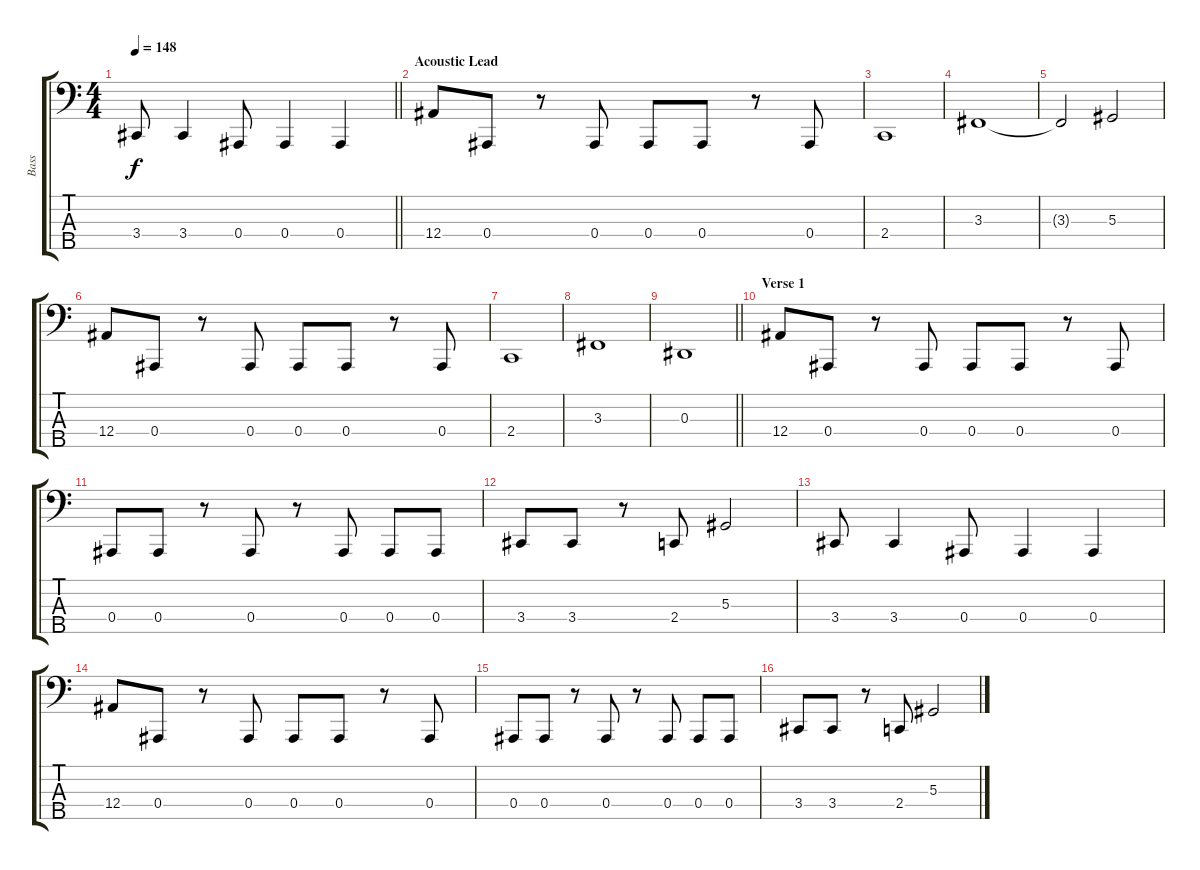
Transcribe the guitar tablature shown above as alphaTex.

\track ("Bass" "Bass") {instrument electricbassfinger}
\staff {score tabs}
\tuning (Db2 Ab1 Eb1 Bb0 F0) {hide}
\ts (4 4)
\tempo 148
\clef f4
\barLineRight lightlight
\ks c
3.4.8{dy f} 3.4.4 0.4.8 0.4.4 0.4.4 |
\section ("" "Acoustic Lead")
12.4.8 0.4.8 r.8 0.4.8 0.4.8 0.4.8 r.8 0.4.8 |
2.4.1 |
3.3.1 |
3.3{t}.2 5.3.2 |
12.4.8 0.4.8 r.8 0.4.8 0.4.8 0.4.8 r.8 0.4.8 |
2.4.1 |
3.3.1 |
\barLineRight lightlight
0.3.1 |
\section ("" "Verse 1")
12.4.8 0.4.8 r.8 0.4.8 0.4.8 0.4.8 r.8 0.4.8 |
0.4.8 0.4.8 r.8 0.4.8 r.8 0.4.8 0.4.8 0.4.8 |
3.4.8 3.4.8 r.8 2.4.8 5.3.2 |
3.4.8 3.4.4 0.4.8 0.4.4 0.4.4 |
12.4.8 0.4.8 r.8 0.4.8 0.4.8 0.4.8 r.8 0.4.8 |
0.4.8 0.4.8 r.8 0.4.8 r.8 0.4.8 0.4.8 0.4.8 |
3.4.8 3.4.8 r.8 2.4.8 5.3.2
